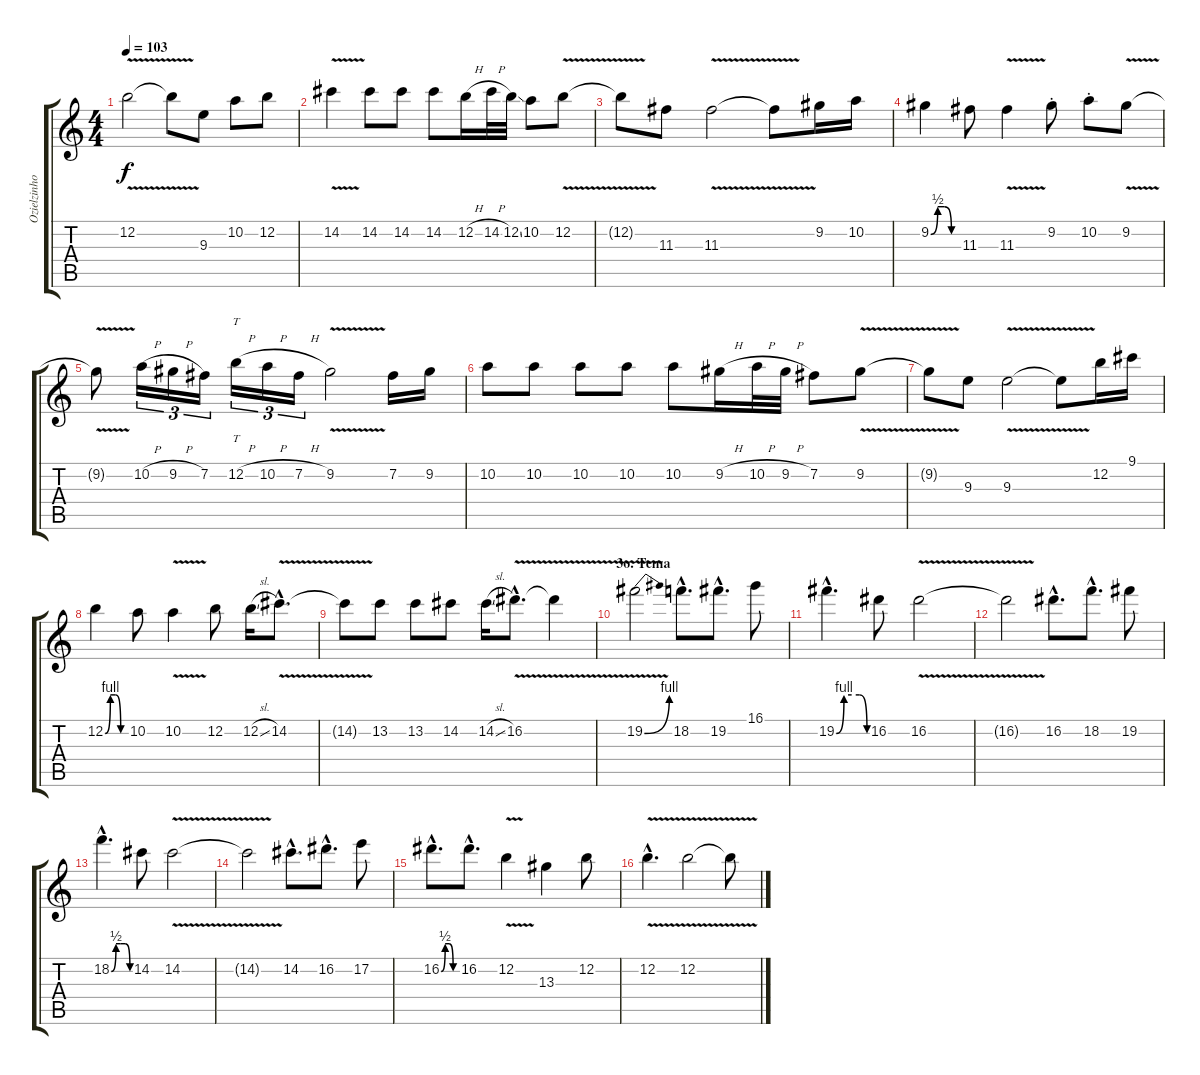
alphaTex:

\track ("Ozielzinho" "Ozielzinho") {instrument overdrivenguitar}
\staff {score tabs}
\tuning (E4 B3 G3 D3 A2 E2) {hide}
\ts (4 4)
\tempo 103
\clef g2
\ks c
12.2{v}.2{dy f} 12.2{t}.8 9.3.8 10.2.8 12.2.8 |
14.2{v}.4 14.2.8 14.2.8 14.2.8 12.2{h}.16 14.2{h}.32 12.2{ss}.32 10.2.8 12.2{v}.8 |
12.2{t}.8 11.3.8 11.3{v}.2 11.3{t}.8 9.2.16 10.2.16 |
9.2{be (custom 0 0 15 2 30 2 45 0 60 0)}.4 11.3.8 11.3{v}.4 9.2{st}.8 10.2{st}.8 9.2{v}.8 |
9.2{t}.8 10.2{h}.16{tu (3 2)} 9.2{h}.16{tu (3 2)} 7.2.16{tu (3 2)} 12.2{h}.16{tt tu (3 2)} 10.2{h}.16{tu (3 2)} 7.2{h}.16{tu (3 2)} 9.2{v}.2 7.2.16 9.2.16 |
10.2.8 10.2.8 10.2.8 10.2.8 10.2.8 9.2{h}.16 10.2{h}.32 9.2{h}.32 7.2.8 9.2{v}.8 |
9.2{t}.8 9.3.8 9.3{v}.2 9.3{t}.8 12.2.16 9.1.16 |
12.2{be (custom 0 0 15 4 30 4 45 0 60 0)}.4 10.2.8 10.2{v}.4 12.2.8 12.2{sl}.16 14.2{v hac}.8{d} |
14.2{t}.8 13.2.8 13.2.8 14.2.8 14.2{sl}.16 16.2{v hac}.8{d} 16.2{t}.4 |
\section ("" "3o. Tema")
19.2{be (bend 0 0 60 4) v}.2 18.2{hac}.8{d} 19.2{hac}.8{d} 16.1.8 |
19.2{be (custom 0 0 15 4 30 4 45 4 60 0) hac}.4{d} 16.2.8 16.2{v}.2 |
16.2{t}.2 16.2{hac}.8{d} 18.2{hac}.8{d} 19.2.8 |
18.2{be (custom 0 0 15 2 30 2 45 2 60 0) hac}.4{d} 14.2.8 14.2{v}.2 |
14.2{t}.2 14.2{hac}.8{d} 16.2{hac}.8{d} 17.2.8 |
16.2{be (custom 0 0 15 2 30 2 45 0 60 0) hac}.8{d} 16.2{hac}.8{d} 12.2{v}.4 13.3.4 12.2.8 |
12.2{v hac}.4{d} 12.2{v}.2 12.2{t}.8
